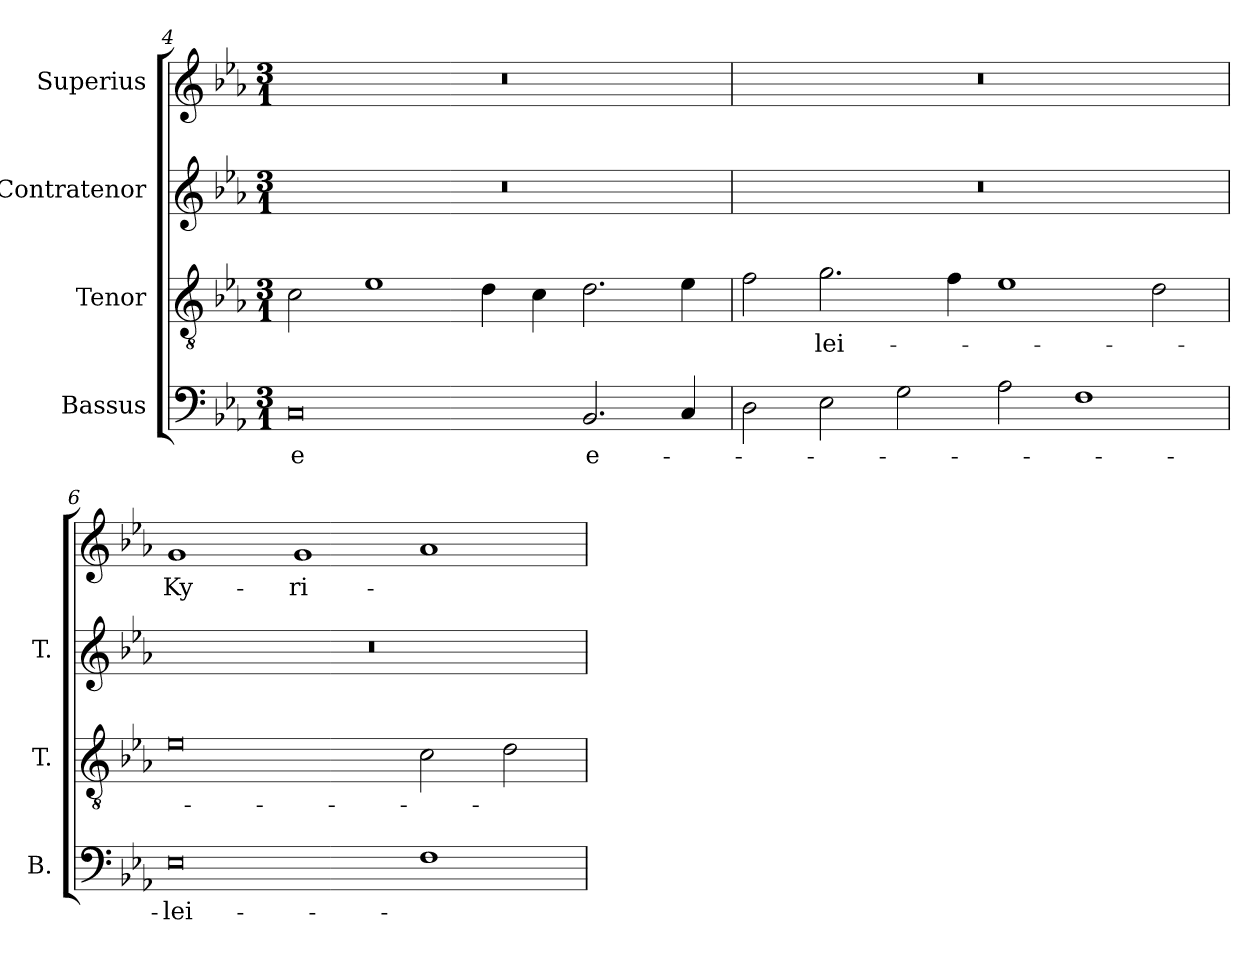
**kern	**text	**kern	**text	**kern	**kern	**text
*part4	*part4	*part3	*part3	*part2	*part1	*part1
*staff4	*staff4	*staff3	*staff3	*staff2	*staff1	*staff1
*I"Bassus	*	*I"Tenor	*	*I"Contratenor	*I"Superius	*
*I'B.	*	*I'T.	*	*I'T.	*	*
*clefF4	*	*clefGv2	*	*clefG2	*clefG2	*
*	*	*ITrd7c12	*	*ITrd7c12	*	*
*k[b-e-a-]	*	*k[b-e-a-]	*	*k[b-e-a-]	*k[b-e-a-]	*
*E-:	*	*E-:	*	*E-:	*E-:	*
*M3/1	*	*M3/1	*	*M3/1	*M3/1	*
=4	=4	=4	=4	=4	=4	=4
!	!LO:LY:b:color=#000000	!	!	!LO:N:vis=1	!LO:N:vis=1	!
0Ci	-e	2Ci\	.	0.r	0.r	.
.	.	1E-i	.	.	.	.
.	.	4Di\	.	.	.	.
.	.	4Ci\	.	.	.	.
!	!LO:LY:b:color=#000000	!	!	!	!	!
2.BB-i/	e-	2.Di\	.	.	.	.
4Ci/	.	4E-i\	.	.	.	.
=5	=5	=5	=5	=5	=5	=5
!	!	!	!	!LO:N:vis=1	!LO:N:vis=1	!
2Di\	.	2Fi\	.	0.r	0.r	.
!	!	!	!LO:LY:b:color=#000000	!	!	!
2E-i\	.	2.Gi\	-lei-	.	.	.
2Gi\	.	.	.	.	.	.
.	.	4Fi\	.	.	.	.
2A-i\	.	1E-i	.	.	.	.
1Fi	.	.	.	.	.	.
.	.	2Di\	.	.	.	.
=6	=6	=6	=6	=6	=6	=6
!	!LO:LY:b:color=#000000	!	!	!LO:N:vis=1	!	!
!	!	!	!	!	!	!LO:LY:b:color=#000000
0E-i	-lei-	0E-i	.	0.r	1gi	Ky-
!	!	!	!	!	!	!LO:LY:b:color=#000000
.	.	.	.	.	1gi	-ri-
1Fi	.	2Ci\	.	.	1a-i	.
.	.	2Di\	.	.	.	.
=	=	=	=	=	=	=
*-	*-	*-	*-	*-	*-	*-
